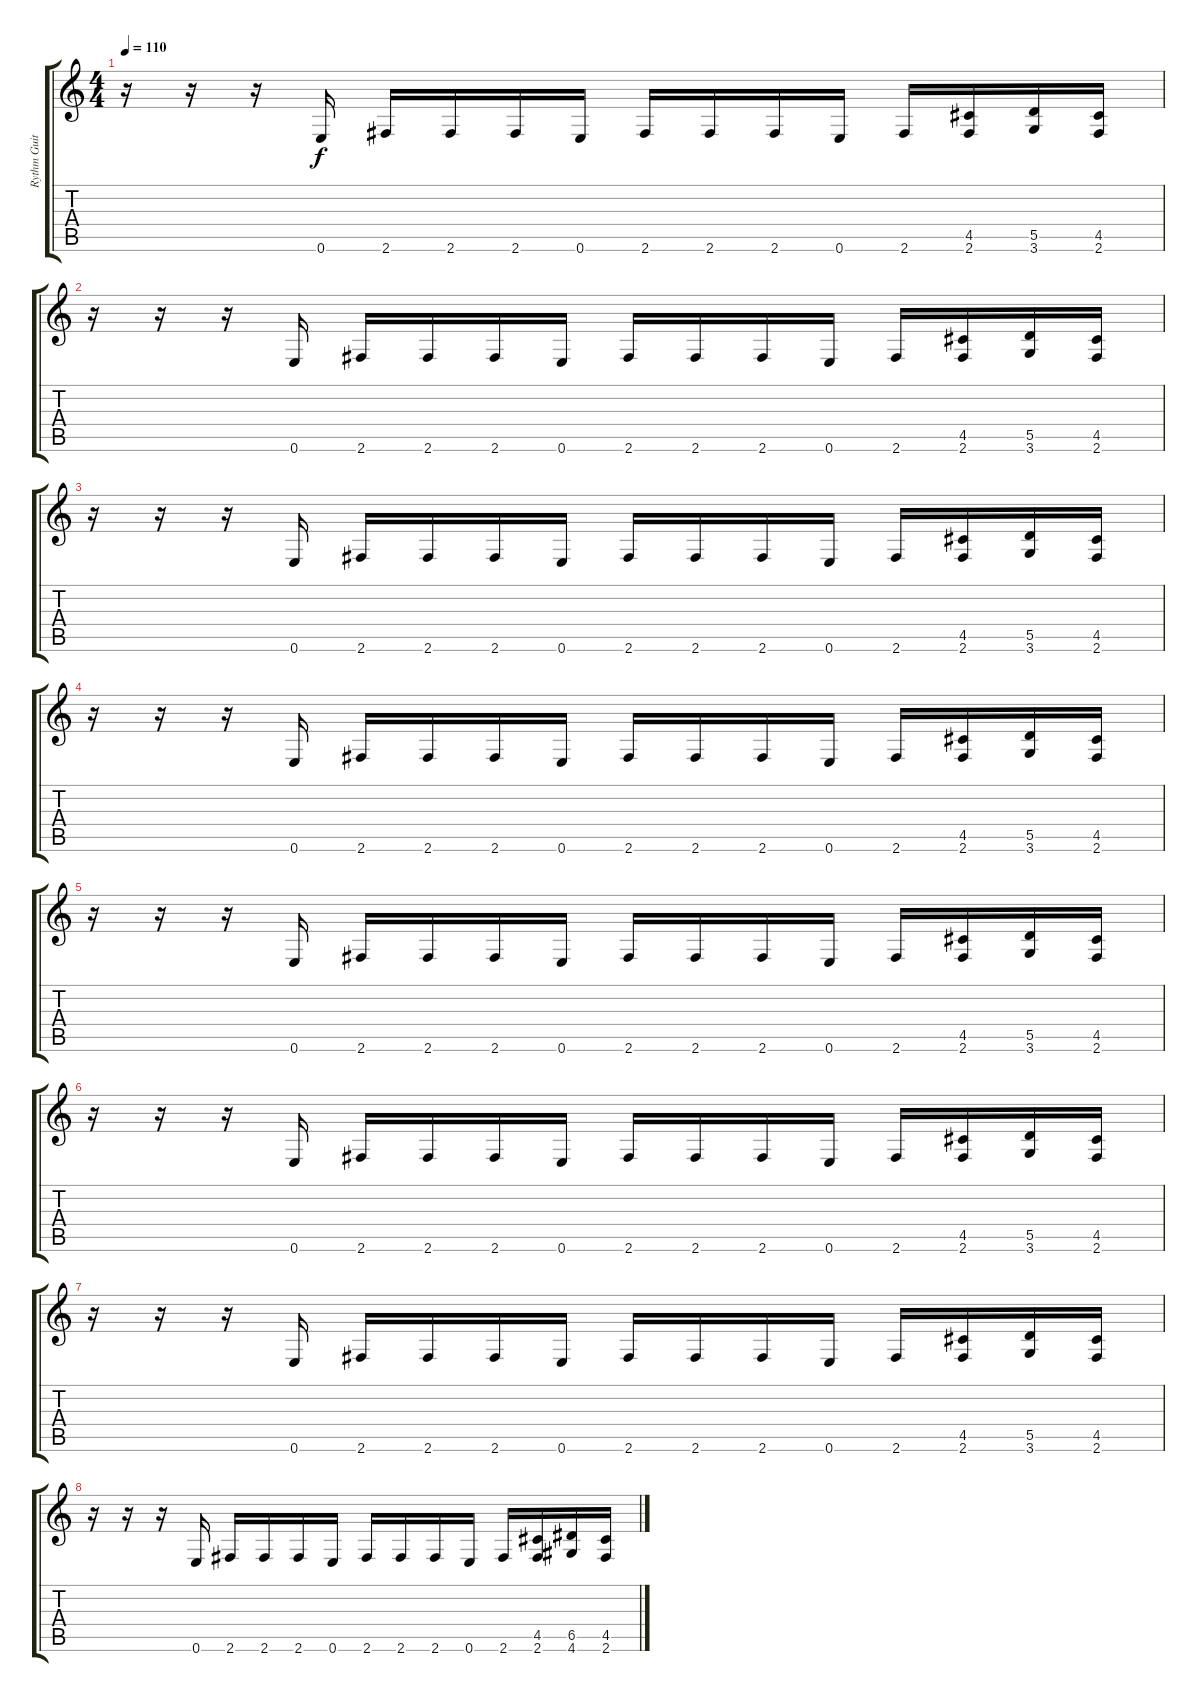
\track ("Rythm Guitar" "Rythm Guit") {instrument overdrivenguitar}
\staff {score tabs}
\tuning (E4 B3 G3 D3 A2 E2) {hide}
\ts (4 4)
\tempo 110
\clef g2
\ks c
r.16{dy f} r.16 r.16 0.6.16 2.6.16 2.6.16 2.6.16 0.6.16 2.6.16 2.6.16 2.6.16 0.6.16 2.6.16 (4.5 2.6).16 (5.5 3.6).16 (4.5 2.6).16 |
r.16 r.16 r.16 0.6.16 2.6.16 2.6.16 2.6.16 0.6.16 2.6.16 2.6.16 2.6.16 0.6.16 2.6.16 (4.5 2.6).16 (5.5 3.6).16 (4.5 2.6).16 |
r.16 r.16 r.16 0.6.16 2.6.16 2.6.16 2.6.16 0.6.16 2.6.16 2.6.16 2.6.16 0.6.16 2.6.16 (4.5 2.6).16 (5.5 3.6).16 (4.5 2.6).16 |
r.16 r.16 r.16 0.6.16 2.6.16 2.6.16 2.6.16 0.6.16 2.6.16 2.6.16 2.6.16 0.6.16 2.6.16 (4.5 2.6).16 (5.5 3.6).16 (4.5 2.6).16 |
r.16 r.16 r.16 0.6.16 2.6.16 2.6.16 2.6.16 0.6.16 2.6.16 2.6.16 2.6.16 0.6.16 2.6.16 (4.5 2.6).16 (5.5 3.6).16 (4.5 2.6).16 |
r.16 r.16 r.16 0.6.16 2.6.16 2.6.16 2.6.16 0.6.16 2.6.16 2.6.16 2.6.16 0.6.16 2.6.16 (4.5 2.6).16 (5.5 3.6).16 (4.5 2.6).16 |
r.16 r.16 r.16 0.6.16 2.6.16 2.6.16 2.6.16 0.6.16 2.6.16 2.6.16 2.6.16 0.6.16 2.6.16 (4.5 2.6).16 (5.5 3.6).16 (4.5 2.6).16 |
r.16 r.16 r.16 0.6.16 2.6.16 2.6.16 2.6.16 0.6.16 2.6.16 2.6.16 2.6.16 0.6.16 2.6.16 (4.5 2.6).16 (6.5 4.6).16 (4.5 2.6).16
